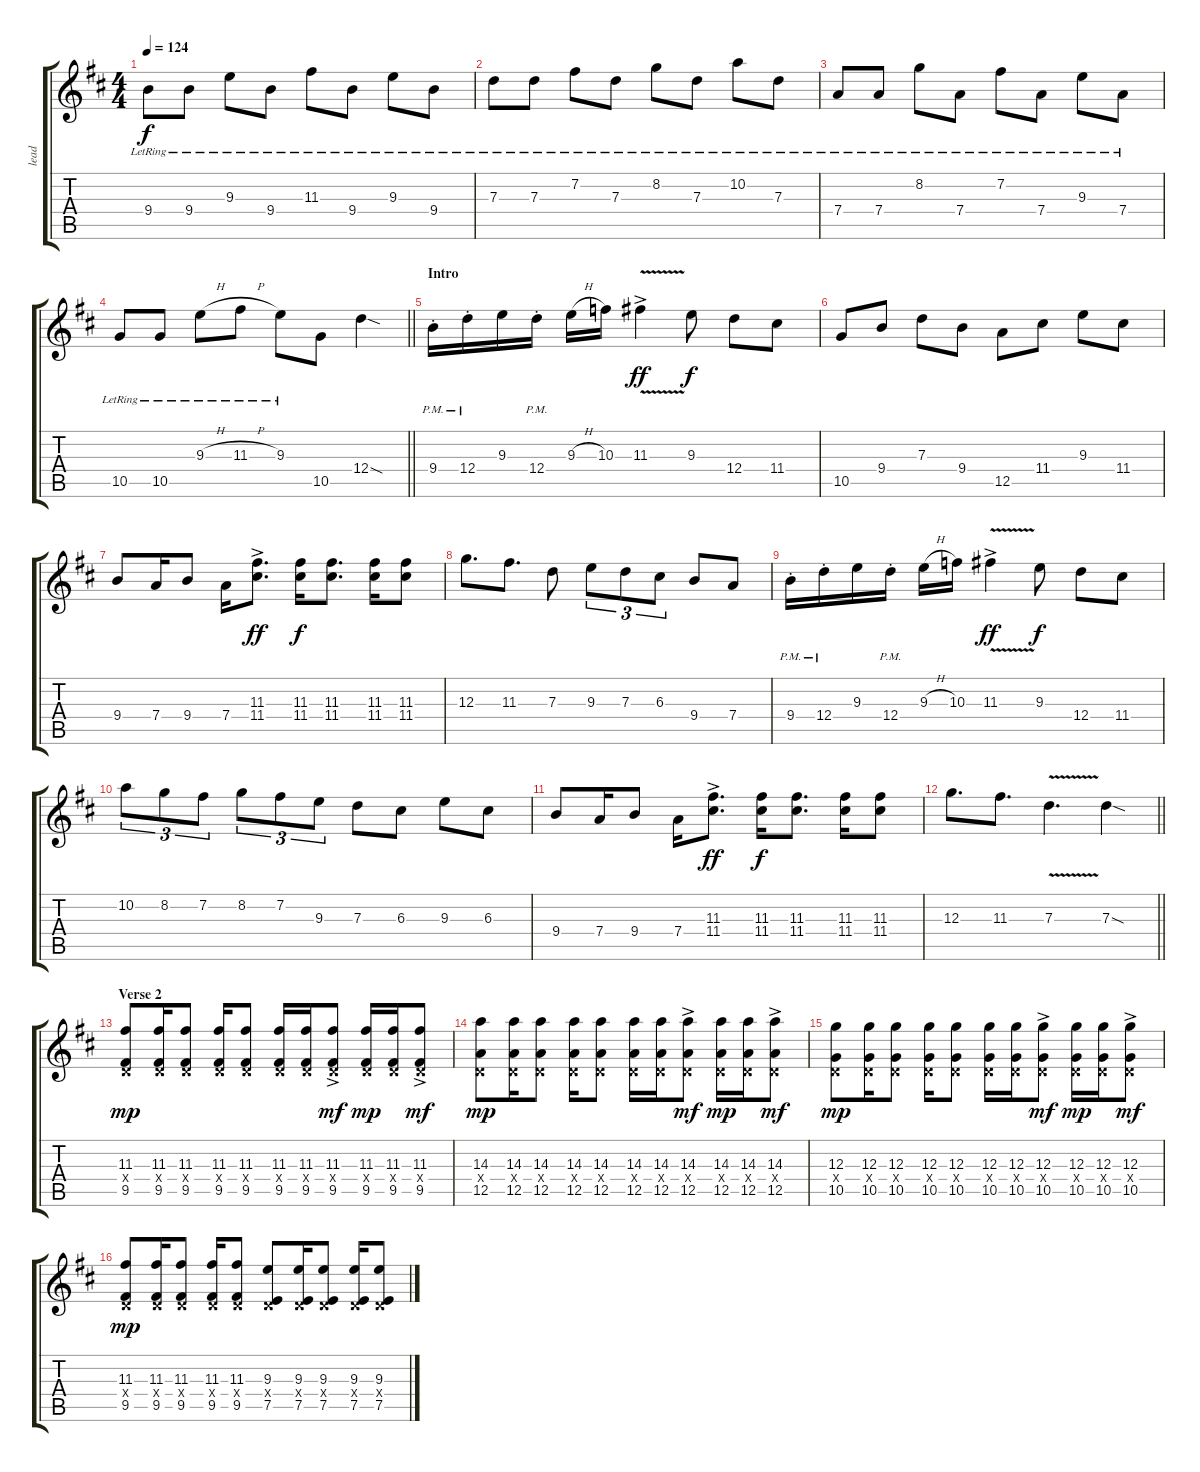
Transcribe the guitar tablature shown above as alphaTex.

\track ("lead" "lead") {instrument distortionguitar}
\staff {score tabs}
\tuning (E4 B3 G3 D3 A2 D2) {hide}
\ts (4 4)
\tempo 124
\clef g2
\ks d
9.4{lr}.8{dy f} 9.4{lr}.8 9.3{lr}.8 9.4{lr}.8 11.3{lr}.8 9.4{lr}.8 9.3{lr}.8 9.4{lr}.8 |
7.3{lr}.8 7.3{lr}.8 7.2{lr}.8 7.3{lr}.8 8.2{lr}.8 7.3{lr}.8 10.2{lr}.8 7.3{lr}.8 |
7.4{lr}.8 7.4{lr}.8 8.2{lr}.8 7.4{lr}.8 7.2{lr}.8 7.4{lr}.8 9.3{lr}.8 7.4{lr}.8 |
\barLineRight lightlight
10.5{lr}.8 10.5{lr}.8 9.3{h lr}.8 11.3{h lr}.8 9.3{lr}.8 10.5.8 12.4{sod}.4 |
\section ("" "Intro")
9.4{pm st}.16 12.4{pm st}.16 9.3.16 12.4{pm st}.16 9.3{h}.16 10.3.16 11.3{v ac}.4{dy ff} 9.3.8{dy f} 12.4.8 11.4.8 |
10.5.8 9.4.8 7.3.8 9.4.8 12.5.8 11.4.8 9.3.8 11.4.8 |
9.4.8 7.4.16 9.4.8 7.4.16 (11.3{ac} 11.4{ac}).8{d dy ff} (11.3 11.4).16{dy f} (11.3 11.4).8{d} (11.3 11.4).16 (11.3 11.4).8 |
12.3.8{d} 11.3.8{d} 7.3.8 9.3.8{tu (3 2)} 7.3.8{tu (3 2)} 6.3.8{tu (3 2)} 9.4.8 7.4.8 |
9.4{pm st}.16 12.4{pm st}.16 9.3.16 12.4{pm st}.16 9.3{h}.16 10.3.16 11.3{v ac}.4{dy ff} 9.3.8{dy f} 12.4.8 11.4.8 |
10.2.8{tu (3 2)} 8.2.8{tu (3 2)} 7.2.8{tu (3 2)} 8.2.8{tu (3 2)} 7.2.8{tu (3 2)} 9.3.8{tu (3 2)} 7.3.8 6.3.8 9.3.8 6.3.8 |
9.4.8 7.4.16 9.4.8 7.4.16 (11.3{ac} 11.4{ac}).8{d dy ff} (11.3 11.4).16{dy f} (11.3 11.4).8{d} (11.3 11.4).16 (11.3 11.4).8 |
\barLineRight lightlight
12.3.8{d} 11.3.8{d} 7.3{v}.4{d} 7.3{sod}.4 |
\section ("" "Verse 2")
(11.3 0.4{x} 9.5).8{dy mp} (11.3 0.4{x} 9.5).16 (11.3 0.4{x} 9.5).8 (11.3 0.4{x} 9.5).16 (11.3 0.4{x} 9.5).8 (11.3 0.4{x} 9.5).16 (11.3 0.4{x} 9.5).16 (11.3{ac} 0.4{ac x} 9.5{ac}).8{dy mf} (11.3 0.4{x} 9.5).16{dy mp} (11.3 0.4{x} 9.5).16 (11.3{ac} 0.4{ac x} 9.5{ac}).8{dy mf} |
(14.3 0.4{x} 12.5).8{dy mp} (14.3 0.4{x} 12.5).16 (14.3 0.4{x} 12.5).8 (14.3 0.4{x} 12.5).16 (14.3 0.4{x} 12.5).8 (14.3 0.4{x} 12.5).16 (14.3 0.4{x} 12.5).16 (14.3{ac} 0.4{ac x} 12.5{ac}).8{dy mf} (14.3 0.4{x} 12.5).16{dy mp} (14.3 0.4{x} 12.5).16 (14.3{ac} 0.4{ac x} 12.5{ac}).8{dy mf} |
(12.3 0.4{x} 10.5).8{dy mp} (12.3 0.4{x} 10.5).16 (12.3 0.4{x} 10.5).8 (12.3 0.4{x} 10.5).16 (12.3 0.4{x} 10.5).8 (12.3 0.4{x} 10.5).16 (12.3 0.4{x} 10.5).16 (12.3{ac} 0.4{ac x} 10.5{ac}).8{dy mf} (12.3 0.4{x} 10.5).16{dy mp} (12.3 0.4{x} 10.5).16 (12.3{ac} 0.4{ac x} 10.5{ac}).8{dy mf} |
(11.3 0.4{x} 9.5).8{dy mp} (11.3 0.4{x} 9.5).16 (11.3 0.4{x} 9.5).8 (11.3 0.4{x} 9.5).16 (11.3 0.4{x} 9.5).8 (9.3 0.4{x} 7.5).8 (9.3 0.4{x} 7.5).16 (9.3 0.4{x} 7.5).8 (9.3 0.4{x} 7.5).16 (9.3 0.4{x} 7.5).8
